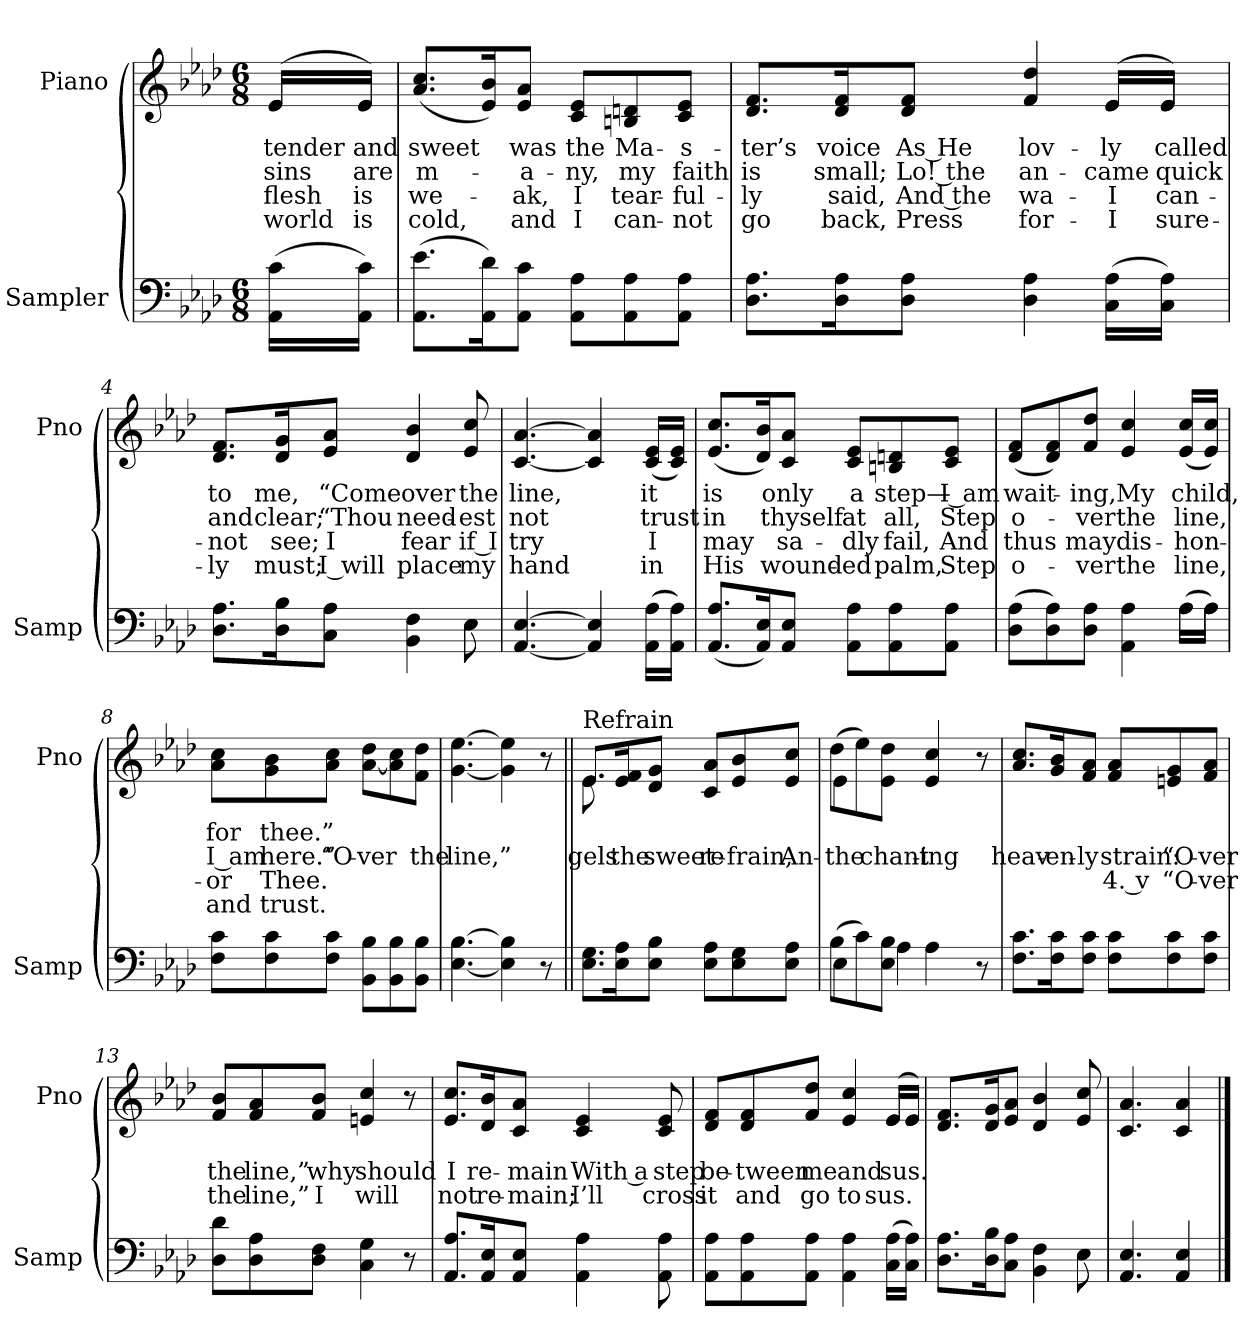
**kern	**kern	**text	**text	**text	**text
*part2	*part1	*part1	*part1	*part1	*part1
*staff2	*staff1	*staff1	*staff1	*staff1	*staff1
*I"Sampler	*I"Piano	*	*	*	*
*I'Samp	*I'Pno	*	*	*	*
*clefF4	*clefG2	*	*	*	*
*k[b-e-a-d-]	*k[b-e-a-d-]	*	*	*	*
*A-:	*A-:	*	*	*	*
*M6/8	*M6/8	*	*	*	*
=1	=1	=1	=1	=1	=1
*	*^	*	*	*	*
(16AA-\ 16c\LL	(16e-/LL	16e-/LL	tender	sins	flesh	world
16AA-\ 16c\JJ)	16e-/JJ)	16e-/JJ	and	are	is	is
*	*v	*v	*	*	*	*
=2	=2	=2	=2	=2	=2
(8.AA-\ 8.e-\L	(8.a-/ 8.cc/L	sweet	m-	we-	cold,
16AA-\ 16d-\K)	16e-/ 16b-/K)	.	.	.	.
8AA-\ 8c\J	8e-/ 8a-/J	was	-a-	-ak,	and
8AA-\ 8A-\L	8c/ 8e-/L	the	-ny,	I	I
8AA-\ 8A-\	8Bn/ 8dn/	Ma-	my	tear-	can-
8AA-\ 8A-\J	8c/ 8e-/J	-s-	faith	-ful-	-not
=3	=3	=3	=3	=3	=3
*	*^	*	*	*	*
8.D-\ 8.A-\L	8.d-/ 8.f/L	8ryy	-ter’s	is	-ly	go
*	*v	*v	*	*	*	*
16D-\ 16A-\K	16d-/ 16f/K	voice	small;	said,	back,
8D-\ 8A-\J	8d-/ 8f/J	As He	Lo! the	And the	Press
4D- 4A-	4f 4dd-	lov-	an-	wa-	for-
*	*^	*	*	*	*
(16C\ 16A-\LL	(16e-/LL	16e-/LL	-ly	came	I	I
16C\ 16A-\JJ)	16e-/JJ)	16e-/JJ	called	quick	can-	sure-
*	*v	*v	*	*	*	*
=4	=4	=4	=4	=4	=4
*^	*	*	*	*	*
8.D-\ 8.A-\L	8ryy	8.d-/ 8.f/L	to	and	-not	-ly
*v	*v	*	*	*	*	*
16D-\ 16B-\K	16d-/ 16g/K	me,	clear;	see;	must;
8C\ 8A-\J	8e-/ 8a-/J	“Come	“Thou	I	I will
4BB- 4F	4d- 4b-	over	need-	fear	place
*^	*	*	*	*	*
8E-\	8E-	8e- 8cc	the	-est	if I	my
*v	*v	*	*	*	*	*
=5	=5	=5	=5	=5	=5
[4.AA- [4.E-	[4.c [4.a-	line,	not	try	hand
4AA-] 4E-]	4c] 4a-]	.	.	.	.
(16AA-\ 16A-\LL	(16c/ 16e-/LL	it	trust	I	in
16AA-\ 16A-\JJ)	16c/ 16e-/JJ)	.	.	.	.
=6	=6	=6	=6	=6	=6
(8.AA-/ 8.A-/L	(8.e-/ 8.cc/L	is	in	may	His
16AA-/ 16E-/K)	16d-/ 16b-/K)	.	.	.	.
8AA-/ 8E-/J	8c/ 8a-/J	only	thyself	sa-	wound-
8AA-\ 8A-\L	8c/ 8e-/L	a	at	-dly	-ed
8AA-\ 8A-\	8Bn/ 8dn/	step—	all,	fail,	palm,
8AA-\ 8A-\J	8c/ 8e-/J	I am	Step	And	Step
=7	=7	=7	=7	=7	=7
*^	*	*	*	*	*
(8D-\ 8A-\L	8ryy	(8d-/ 8f/L	wait-	o-	thus	o-
*v	*v	*	*	*	*	*
8D-\ 8A-\)	8d-/ 8f/)	.	.	.	.
8D-\ 8A-\J	8f/ 8dd-/J	-ing,	-ver	may	-ver
4AA- 4A-	4e- 4cc	My	the	dis-	the
*^	*	*	*	*	*
(16A-\LL	16A-\LL	(16e-/ 16cc/LL	child,	line,	-hon-	line,
16A-\JJ)	16A-\JJ	16e-/ 16cc/JJ)	.	.	.	.
*v	*v	*	*	*	*	*
=8	=8	=8	=8	=8	=8
8F\ 8c\L	8a-\ 8cc\L	for	I am	-or	and
8F\ 8c\	8g\ 8b-\	thee.”	here.”	Thee.	trust.
8F\ 8c\J	8a-\ 8cc\J	.	“O-	.	.
8BB-\ 8B-\L	[8a-\ 8dd-\L	.	-ver	.	.
8BB-\ 8B-\	8a-]\ 8cc\	.	.	.	.
8BB-\ 8B-\J	8f\ 8dd-\J	.	the	.	.
=9	=9	=9	=9	=9	=9
[4.E- [4.B-	[4.g [4.ee-	.	line,”	.	.
4E-] 4B-]	4g] 4ee-]	.	.	.	.
8r	8r	.	.	.	.
=10||	=10||	=10||	=10||	=10||	=10||
*	*^	*	*	*	*
!	!LO:TX:t=Refrain	!	!	!	!	!
8.E-\ 8.G\L	8.e-/L	8.e-	.	-gels	.	.
16E-\ 16A-\K	16e-/ 16f/K	2ryy	.	the	.	.
8E-\ 8B-\J	8d-/ 8g/J	.	.	sweet	.	.
8E-\ 8A-\L	8c/ 8a-/L	.	.	re-	.	.
8E-\ 8G\	8e-/ 8b-/	.	.	-frain,	.	.
8E-\ 8A-\J	8e-/ 8cc/J	.	.	An-	.	.
.	.	16ryy	.	.	.	.
=11	=11	=11	=11	=11	=11	=11
*^	*	*	*	*	*	*
(8B-\L	4E-	(8dd-\L	4e-	.	the	.	.
8c\)	.	8ee-\)	.	.	.	.	.
8E-\ 8B-\J	4A-	8e-\ 8dd-\J	2ryy	.	chant-	.	.
4A-\	.	4e- 4cc	.	.	-ing	.	.
.	4ryy	.	.	.	.	.	.
8r	.	8r	.	.	.	.	.
*v	*v	*	*	*	*	*	*
*	*v	*v	*	*	*	*
=12	=12	=12	=12	=12	=12
8.F\ 8.c\L	8.a-/ 8.cc/L	.	heav-	.	.
16F\ 16c\K	16g/ 16b-/K	.	-en-	.	.
8F\ 8c\J	8f/ 8a-/J	.	-ly	.	.
8F\ 8c\L	8f/ 8a-/L	.	strain:	4. v	.
8F\ 8c\	8en/ 8g/	.	“O-	“O-	.
8F\ 8c\J	8f/ 8a-/J	.	-ver	-ver	.
=13	=13	=13	=13	=13	=13
8D-\ 8d-\L	8f/ 8b-/L	.	the	the	.
8D-\ 8A-\	8f/ 8a-/	.	line,”	line,”	.
8D-\ 8F\J	8f/ 8b-/J	.	why	I	.
4C 4G	4en 4cc	.	should	will	.
8r	8r	.	.	.	.
=14	=14	=14	=14	=14	=14
8.AA-/ 8.A-/L	8.e-/ 8.cc/L	.	I	not	.
16AA-/ 16E-/K	16d-/ 16b-/K	.	re-	re-	.
8AA-/ 8E-/J	8c/ 8a-/J	.	-main	-main;	.
4AA- 4A-	4c 4e-	.	With a	I’ll	.
8AA- 8A-	8c 8e-	.	step	cross	.
=15	=15	=15	=15	=15	=15
*	*^	*	*	*	*
8AA-\ 8A-\L	8d-/ 8f/L	8ryy	.	be-	it	.
*	*v	*v	*	*	*	*
8AA-\ 8A-\	8d-/ 8f/	.	-tween	and	.
8AA-\ 8A-\J	8f/ 8dd-/J	.	me	go	.
4AA- 4A-	4e- 4cc	.	and	to	.
*	*^	*	*	*	*
(16C\ 16A-\LL	(16e-/LL	16e-/LL	.	-sus.	-sus.	.
16C\ 16A-\JJ)	16e-/JJ)	16e-/JJ	.	.	.	.
*	*v	*v	*	*	*	*
=16	=16	=16	=16	=16	=16
*^	*	*	*	*	*
8.D-\ 8.A-\L	8ryy	8.d-/ 8.f/L	.	.	.	.
*v	*v	*	*	*	*	*
16D-\ 16B-\K	16d-/ 16g/K	.	.	.	.
8C\ 8A-\J	8e-/ 8a-/J	.	.	.	.
4BB- 4F	4d- 4b-	.	.	.	.
*^	*	*	*	*	*
8E-\	8E-	8e- 8cc	.	.	.	.
*v	*v	*	*	*	*	*
=17	=17	=17	=17	=17	=17
4.AA- 4.E-	4.c 4.a-	.	.	.	.
4AA- 4E-	4c 4a-	.	.	.	.
==	==	==	==	==	==
*-	*-	*-	*-	*-	*-
